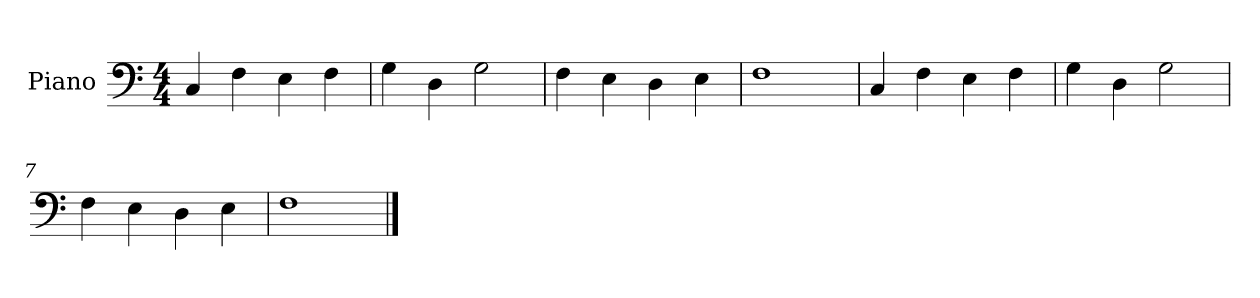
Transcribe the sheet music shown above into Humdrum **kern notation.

**kern
*part1
*staff1
*I"Piano
*I'Pno.
*clefF4
*k[]
*C:
*M4/4
=1
4C/
4F\
4E\
4F\
=2
4G\
4D\
2G\
=3
4F\
4E\
4D\
4E\
=4
1F
=5
4C/
4F\
4E\
4F\
=6
4G\
4D\
2G\
=7
4F\
4E\
4D\
4E\
=8
1F
==
*-
